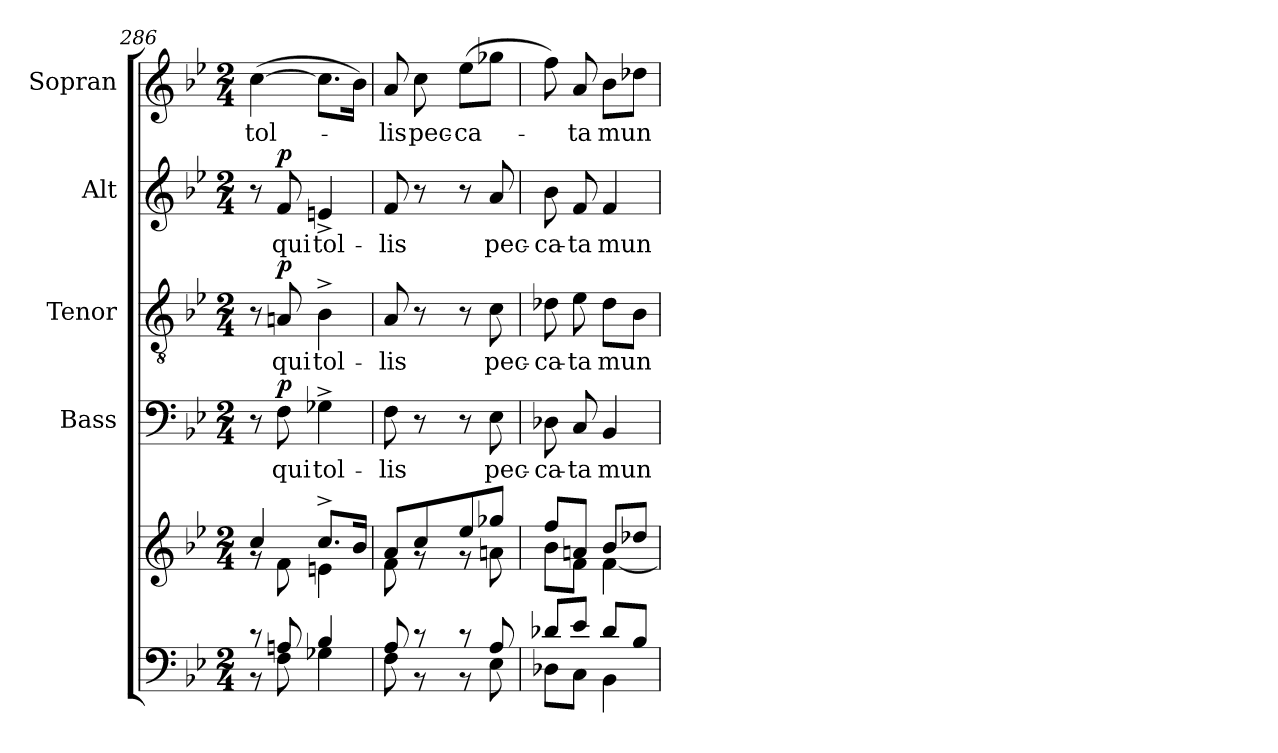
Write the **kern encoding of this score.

**kern	**kern	**kern	**text	**dynam	**kern	**text	**dynam	**kern	**text	**dynam	**kern	**text
*part5	*part5	*part4	*part4	*part4	*part3	*part3	*part3	*part2	*part2	*part2	*part1	*part1
*staff6	*staff5	*staff4	*staff4	*staff4	*staff3	*staff3	*staff3	*staff2	*staff2	*staff2	*staff1	*staff1
*	*	*I"Bass	*	*	*I"Tenor	*	*	*I"Alt	*	*	*I"Sopran	*
*	*	*I'B.	*	*	*I'T.	*	*	*I'A.	*	*	*I'S.	*
*clefF4	*clefG2	*clefF4	*	*	*clefGv2	*	*	*clefG2	*	*	*clefG2	*
*k[b-e-]	*k[b-e-]	*k[b-e-]	*	*	*k[b-e-]	*	*	*k[b-e-]	*	*	*k[b-e-]	*
*B-:	*B-:	*B-:	*	*	*B-:	*	*	*B-:	*	*	*B-:	*
*M2/4	*M2/4	*M2/4	*	*	*M2/4	*	*	*M2/4	*	*	*M2/4	*
=286	=286	=286	=286	=286	=286	=286	=286	=286	=286	=286	=286	=286
*^	*^	*	*	*	*	*	*	*	*	*	*	*
!	!	!	!	!	!	!	!	!	!	!	!	!	!	!LO:LY:b
8rc	8r	4cc/	8rf	8r	.	.	8r	.	.	8r	.	.	(>[4cc\	tol-
!	!	!	!	!	!LO:LY:b	!LO:DY:a	!	!LO:LY:b	!LO:DY:a	!	!LO:LY:b	!LO:DY:a	!	!
8An/	8F\	.	8f\	8F\	qui	p	8An/	qui	p	8f/	qui	p	.	.
!	!	!	!	!	!LO:LY:b	!	!	!LO:LY:b	!	!	!LO:LY:b	!	!	!
4B-/	4G-X\	8.cc^>/L	4en\	4G-X^>\	tol-	.	4B-^>\	tol-	.	4en^</	tol-	.	8.cc\L]	.
.	.	16b-/Jk	.	.	.	.	.	.	.	.	.	.	16b-\Jk)	.
=287	=287	=287	=287	=287	=287	=287	=287	=287	=287	=287	=287	=287	=287	=287
!	!	!	!	!	!LO:LY:b	!	!	!LO:LY:b	!	!	!LO:LY:b	!	!	!LO:LY:b
8A/	8F\	8a/L	8f\	8F\	-lis	.	8A/	-lis	.	8f/	-lis	.	8a/	-lis
!	!	!	!	!	!	!	!	!	!	!	!	!	!	!LO:LY:b
8r	8r	8cc/	8rf	8r	.	.	8r	.	.	8r	.	.	8cc\	pec-
!	!	!	!	!	!	!	!	!	!	!	!	!	!	!LO:LY:b
8r	8r	8ee-/	8rf	8r	.	.	8r	.	.	8r	.	.	(>8ee-\L	-ca-
!	!	!	!	!	!LO:LY:b	!	!	!LO:LY:b	!	!	!LO:LY:b	!	!	!
8A/	8E-\	8gg-X/J	8an\	8E-\	pec-	.	8c\	pec-	.	8a/	pec-	.	8gg-X\J	.
=288	=288	=288	=288	=288	=288	=288	=288	=288	=288	=288	=288	=288	=288	=288
!	!	!	!	!	!LO:LY:b	!	!	!LO:LY:b	!	!	!LO:LY:b	!	!	!
8d-X/L	8D-X\L	8ff/L	8b-\L	8D-X\	-ca-	.	8d-X\	-ca-	.	8b-\	-ca-	.	8ff\)	.
!	!	!	!	!	!LO:LY:b	!	!	!LO:LY:b	!	!	!LO:LY:b	!	!	!LO:LY:b
8e-/J	8C\J	8an/J	8f\J	8C/	-ta	.	8e-\	-ta	.	8f/	-ta	.	8a/	-ta
!	!	!	!	!	!LO:LY:b	!	!	!LO:LY:b	!	!	!LO:LY:b	!	!	!LO:LY:b
8d-/L	4BB-\	8b-/L	[<4f\	4BB-/	mun-	.	8d-\L	mun-	.	4f/	mun-	.	8b-\L	mun-
8B-/J	.	8dd-X/J	.	.	.	.	8B-\J	.	.	.	.	.	8dd-X\J	.
*v	*v	*	*	*	*	*	*	*	*	*	*	*	*	*
*	*v	*v	*	*	*	*	*	*	*	*	*	*	*
=	=	=	=	=	=	=	=	=	=	=	=	=
*-	*-	*-	*-	*-	*-	*-	*-	*-	*-	*-	*-	*-
